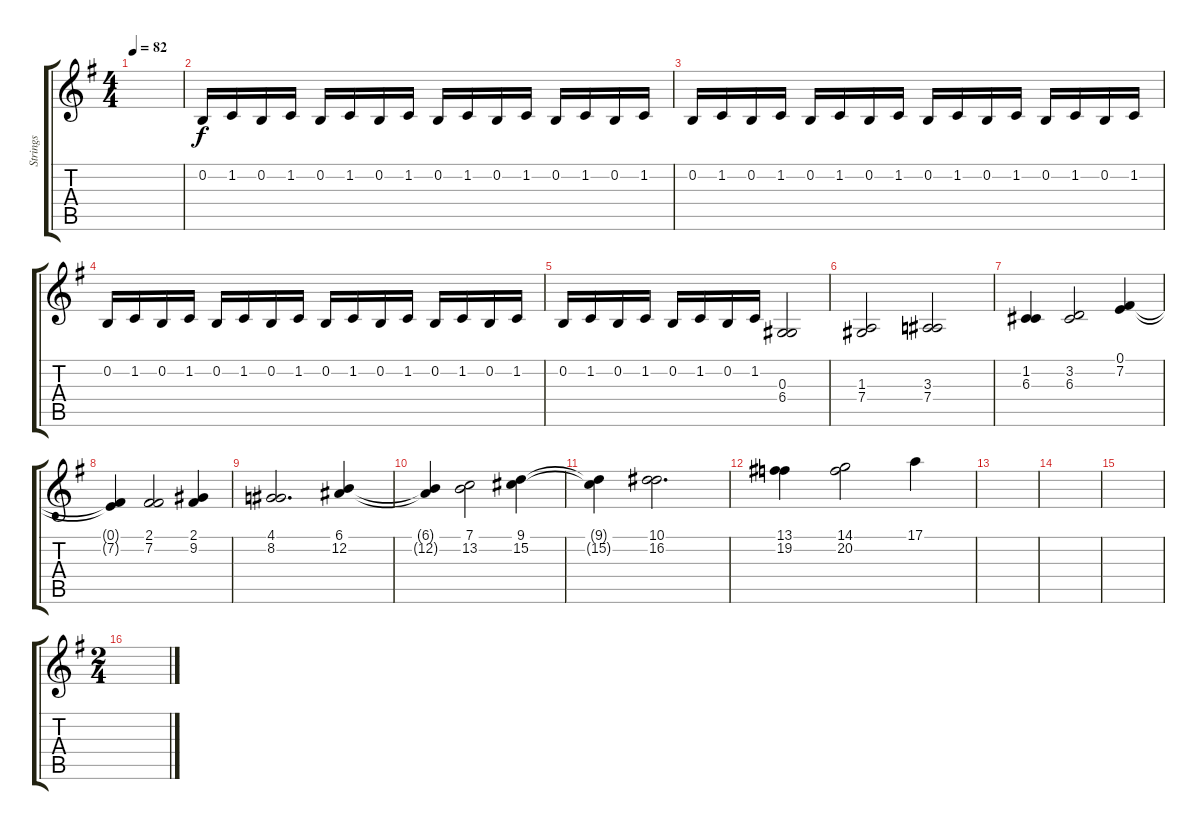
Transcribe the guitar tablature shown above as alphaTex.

\track ("Strings" "Strings") {instrument stringensemble1}
\staff {score tabs}
\tuning (E4 B3 G3 D3 A2 E2) {hide}
\ts (4 4)
\tempo 82
\clef g2
\ks g
|
0.2.16 1.2.16 0.2.16 1.2.16 0.2.16 1.2.16 0.2.16 1.2.16 0.2.16 1.2.16 0.2.16 1.2.16 0.2.16 1.2.16 0.2.16 1.2.16 |
0.2.16 1.2.16 0.2.16 1.2.16 0.2.16 1.2.16 0.2.16 1.2.16 0.2.16 1.2.16 0.2.16 1.2.16 0.2.16 1.2.16 0.2.16 1.2.16 |
0.2.16 1.2.16 0.2.16 1.2.16 0.2.16 1.2.16 0.2.16 1.2.16 0.2.16 1.2.16 0.2.16 1.2.16 0.2.16 1.2.16 0.2.16 1.2.16 |
0.2.16 1.2.16 0.2.16 1.2.16 0.2.16 1.2.16 0.2.16 1.2.16 (0.3 6.4).2 |
(1.3 7.4).2 (3.3 7.4).2 |
(1.2 6.3).4 (3.2 6.3).2 (0.1 7.2).4 |
(0.1{t} 7.2{t}).4 (2.1 7.2).2 (2.1 9.2).4 |
(4.1 8.2).2{d} (6.1 12.2).4 |
(6.1{t} 12.2{t}).4 (7.1 13.2).2 (9.1 15.2).4 |
(9.1{t} 15.2{t}).4 (10.1 16.2).2{d} |
(13.1 19.2).4 (14.1 20.2).2 17.1.4 |
|
|
|
\ts (2 4)
